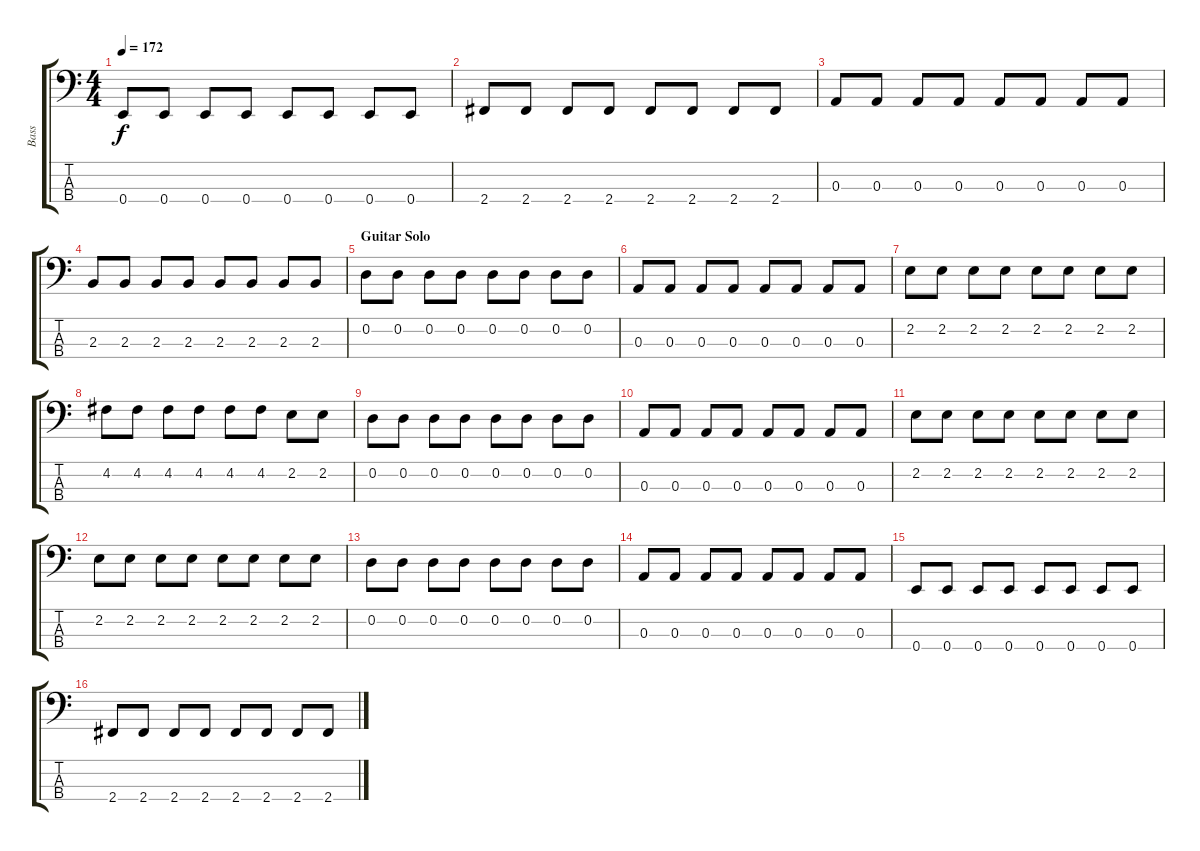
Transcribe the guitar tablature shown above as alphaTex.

\track ("Bass" "Bass") {instrument electricbasspick}
\staff {score tabs}
\tuning (G2 D2 A1 E1) {hide}
\ts (4 4)
\tempo 172
\clef f4
\ks c
0.4.8{dy f} 0.4.8 0.4.8 0.4.8 0.4.8 0.4.8 0.4.8 0.4.8 |
2.4.8 2.4.8 2.4.8 2.4.8 2.4.8 2.4.8 2.4.8 2.4.8 |
0.3.8 0.3.8 0.3.8 0.3.8 0.3.8 0.3.8 0.3.8 0.3.8 |
2.3.8 2.3.8 2.3.8 2.3.8 2.3.8 2.3.8 2.3.8 2.3.8 |
\section ("" "Guitar Solo")
0.2.8 0.2.8 0.2.8 0.2.8 0.2.8 0.2.8 0.2.8 0.2.8 |
0.3.8 0.3.8 0.3.8 0.3.8 0.3.8 0.3.8 0.3.8 0.3.8 |
2.2.8 2.2.8 2.2.8 2.2.8 2.2.8 2.2.8 2.2.8 2.2.8 |
4.2.8 4.2.8 4.2.8 4.2.8 4.2.8 4.2.8 2.2.8 2.2.8 |
0.2.8 0.2.8 0.2.8 0.2.8 0.2.8 0.2.8 0.2.8 0.2.8 |
0.3.8 0.3.8 0.3.8 0.3.8 0.3.8 0.3.8 0.3.8 0.3.8 |
2.2.8 2.2.8 2.2.8 2.2.8 2.2.8 2.2.8 2.2.8 2.2.8 |
2.2.8 2.2.8 2.2.8 2.2.8 2.2.8 2.2.8 2.2.8 2.2.8 |
0.2.8 0.2.8 0.2.8 0.2.8 0.2.8 0.2.8 0.2.8 0.2.8 |
0.3.8 0.3.8 0.3.8 0.3.8 0.3.8 0.3.8 0.3.8 0.3.8 |
0.4.8 0.4.8 0.4.8 0.4.8 0.4.8 0.4.8 0.4.8 0.4.8 |
2.4.8 2.4.8 2.4.8 2.4.8 2.4.8 2.4.8 2.4.8 2.4.8
